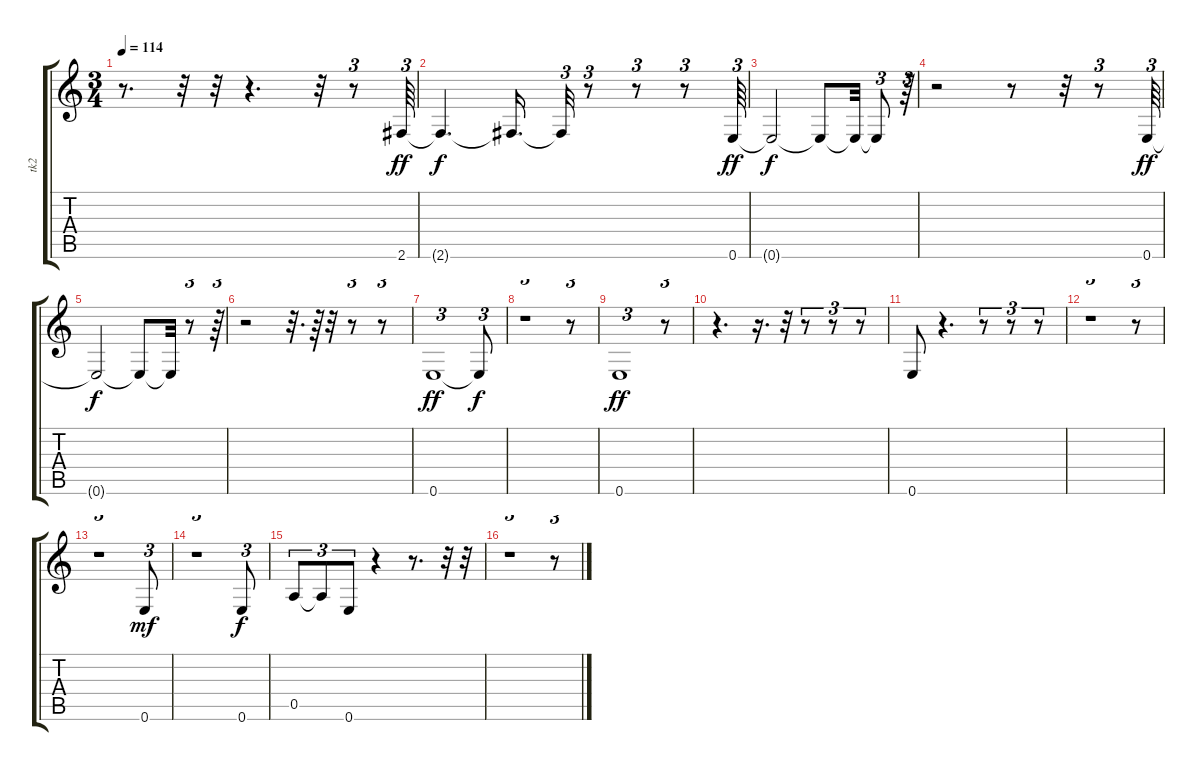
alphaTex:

\track ("tk2" "tk2") {instrument fretlessbass}
\staff {score tabs}
\tuning (E4 B3 G3 D3 A2 E2) {hide}
\ts (3 4)
\tempo 114
\clef g2
\ks c
r.8{d dy ff} r.32 r.32 r.4{d} r.32 r.8{tu (3 2)} 2.6.64{tu (3 2)} |
2.6{t}.4{d dy f} 2.6{t}.16{d} 2.6{t}.32{tu (3 2)} r.8{tu (3 2)} r.8{tu (3 2)} r.8{tu (3 2)} 0.6.64{tu (3 2) dy ff} |
0.6{t}.2{dy f} 0.6{t}.8 0.6{t}.32 0.6{t}.8{tu (3 2)} r.64{tu (3 2)} |
r.2 r.8 r.32 r.8{tu (3 2)} 0.6.64{tu (3 2) dy ff} |
0.6{t}.2{dy f} 0.6{t}.8 0.6{t}.32 r.8{tu (3 2)} r.64{tu (3 2)} |
r.2 r.32{d} r.64 r.32 r.8{tu (3 2)} r.8{tu (3 2)} |
0.6.1{tu (3 2) dy ff} 0.6{t}.8{tu (3 2) dy f} |
r.1{tu (3 2)} r.8{tu (3 2)} |
0.6.1{tu (3 2) dy ff} r.8{tu (3 2)} |
r.4{d} r.16{d} r.32 r.8{tu (3 2)} r.8{tu (3 2)} r.8{tu (3 2)} |
0.6.8 r.4{d} r.8{tu (3 2)} r.8{tu (3 2)} r.8{tu (3 2)} |
r.1{tu (3 2)} r.8{tu (3 2)} |
r.1{tu (3 2)} 0.6.8{tu (3 2) dy mf} |
r.1{tu (3 2)} 0.6.8{tu (3 2) dy f} |
0.5.8{tu (3 2)} 0.5{t}.8{tu (3 2)} 0.6.8{tu (3 2)} r.4 r.8{d} r.32 r.32 |
r.1{tu (3 2)} r.8{tu (3 2)}
